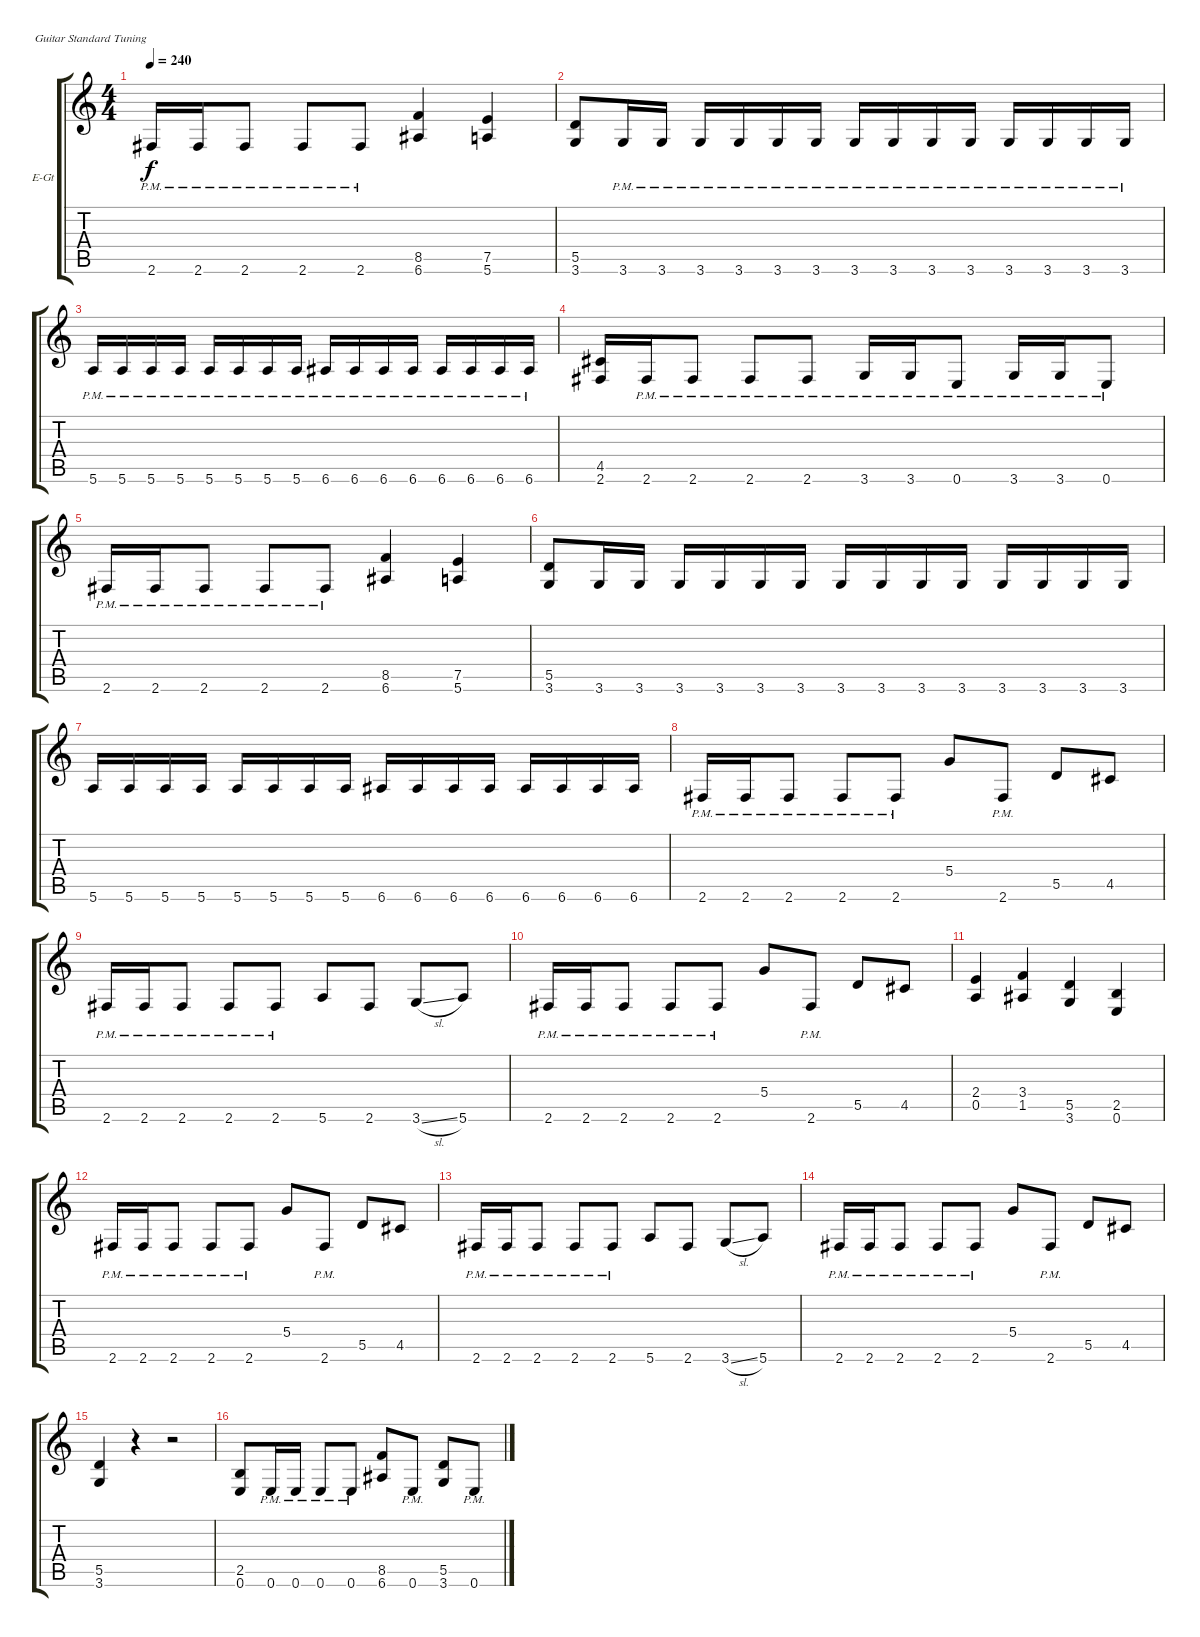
\bracketExtendMode groupsimilarinstruments
\firstSystemTrackNameOrientation horizontal
\otherSystemsTrackNameOrientation horizontal
\track ("Äîðîæêà 1" "E-Gt") {instrument distortionguitar}
\staff {score tabs}
\tuning (E4 B3 G3 D3 A2 E2)
\ts (4 4)
\tempo 240
\clef g2
\ks c
2.6{pm}.16{dy f} 2.6{pm}.16 2.6{pm}.8 2.6{pm}.8 2.6{pm}.8 (8.5 6.6).4 (7.5 5.6).4 |
(5.5 3.6).8 3.6{pm}.16 3.6{pm}.16 3.6{pm}.16 3.6{pm}.16 3.6{pm}.16 3.6{pm}.16 3.6{pm}.16 3.6{pm}.16 3.6{pm}.16 3.6{pm}.16 3.6{pm}.16 3.6{pm}.16 3.6{pm}.16 3.6{pm}.16 |
5.6{pm}.16 5.6{pm}.16 5.6{pm}.16 5.6{pm}.16 5.6{pm}.16 5.6{pm}.16 5.6{pm}.16 5.6{pm}.16 6.6{pm}.16 6.6{pm}.16 6.6{pm}.16 6.6{pm}.16 6.6{pm}.16 6.6{pm}.16 6.6{pm}.16 6.6{pm}.16 |
(4.5 2.6).16 2.6{pm}.16 2.6{pm}.8 2.6{pm}.8 2.6{pm}.8 3.6{pm}.16 3.6{pm}.16 0.6{pm}.8 3.6{pm}.16 3.6{pm}.16 0.6{pm}.8 |
2.6{pm}.16 2.6{pm}.16 2.6{pm}.8 2.6{pm}.8 2.6{pm}.8 (8.5 6.6).4 (7.5 5.6).4 |
(5.5 3.6).8 3.6.16 3.6.16 3.6.16 3.6.16 3.6.16 3.6.16 3.6.16 3.6.16 3.6.16 3.6.16 3.6.16 3.6.16 3.6.16 3.6.16 |
5.6.16 5.6.16 5.6.16 5.6.16 5.6.16 5.6.16 5.6.16 5.6.16 6.6.16 6.6.16 6.6.16 6.6.16 6.6.16 6.6.16 6.6.16 6.6.16 |
2.6{pm}.16 2.6{pm}.16 2.6{pm}.8 2.6{pm}.8 2.6{pm}.8 5.4.8 2.6{pm}.8 5.5.8 4.5.8 |
2.6{pm}.16 2.6{pm}.16 2.6{pm}.8 2.6{pm}.8 2.6{pm}.8 5.6.8 2.6.8 3.6{sl}.8 5.6.8 |
2.6{pm}.16 2.6{pm}.16 2.6{pm}.8 2.6{pm}.8 2.6{pm}.8 5.4.8 2.6{pm}.8 5.5.8 4.5.8 |
(2.4 0.5).4 (3.4 1.5).4 (5.5 3.6).4 (2.5 0.6).4 |
2.6{pm}.16 2.6{pm}.16 2.6{pm}.8 2.6{pm}.8 2.6{pm}.8 5.4.8 2.6{pm}.8 5.5.8 4.5.8 |
2.6{pm}.16 2.6{pm}.16 2.6{pm}.8 2.6{pm}.8 2.6{pm}.8 5.6.8 2.6.8 3.6{sl}.8 5.6.8 |
2.6{pm}.16 2.6{pm}.16 2.6{pm}.8 2.6{pm}.8 2.6{pm}.8 5.4.8 2.6{pm}.8 5.5.8 4.5.8 |
(5.5 3.6).4 r.4 r.2 |
(2.5 0.6).8 0.6{pm}.16 0.6{pm}.16 0.6{pm}.8 0.6{pm}.8 (8.5 6.6).8 0.6{pm}.8 (5.5 3.6).8 0.6{pm}.8
